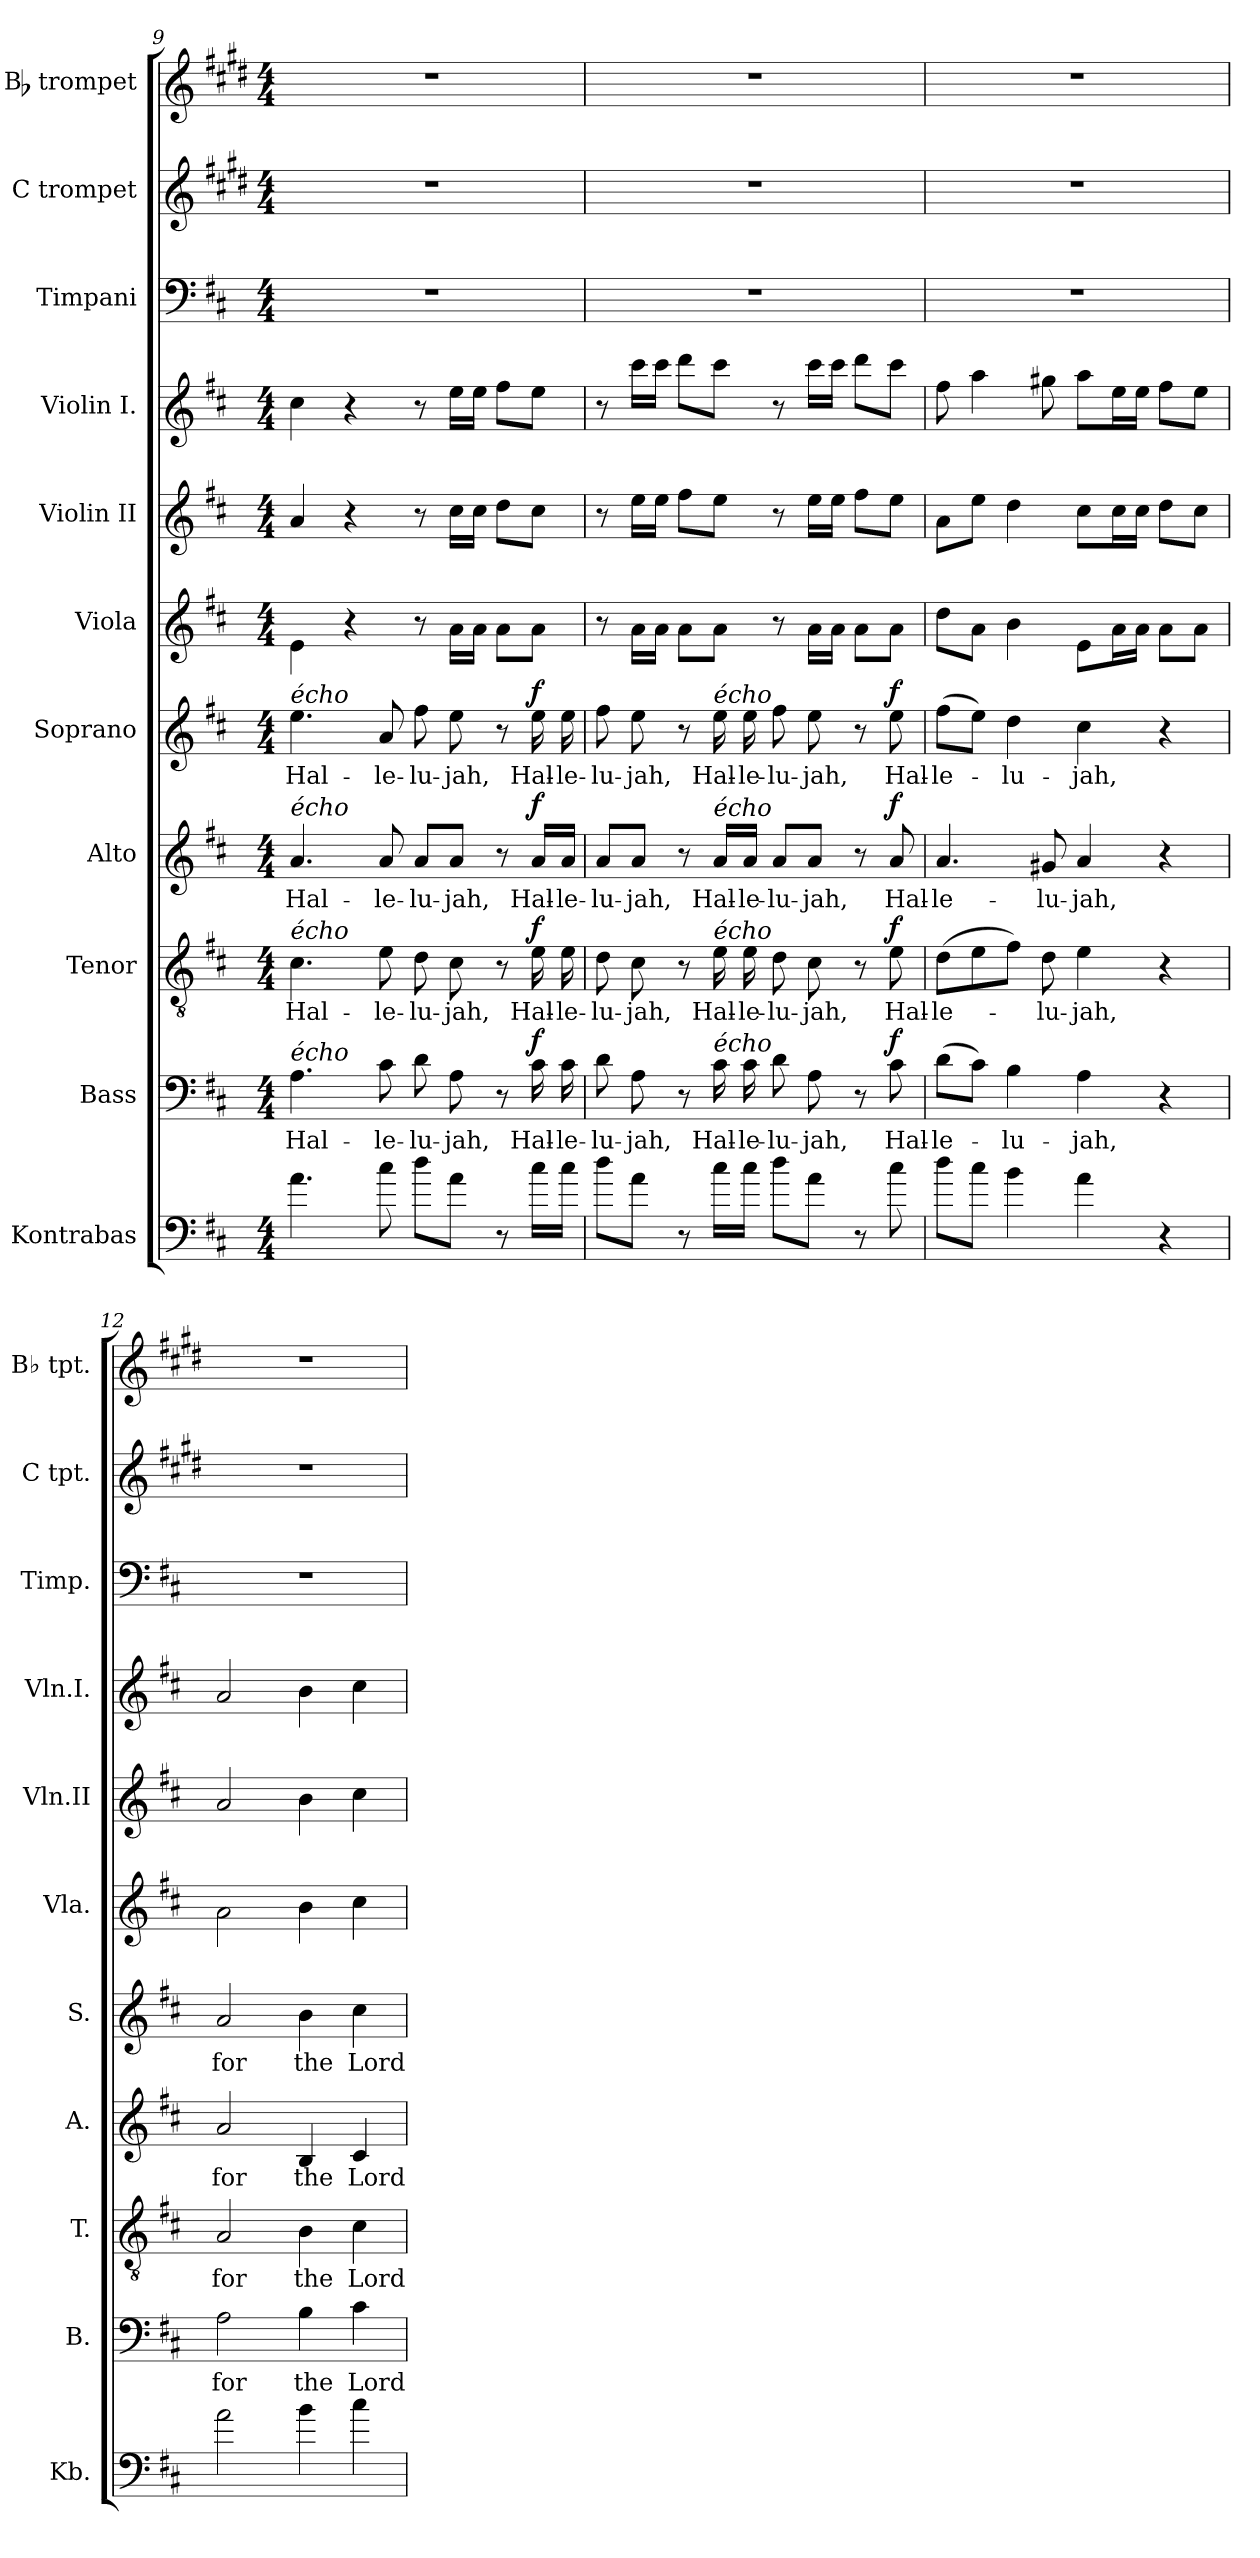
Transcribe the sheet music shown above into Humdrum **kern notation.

**kern	**kern	**text	**dynam	**kern	**text	**dynam	**kern	**text	**dynam	**kern	**text	**dynam	**kern	**kern	**kern	**kern	**kern	**kern
*part11	*part10	*part10	*part10	*part9	*part9	*part9	*part8	*part8	*part8	*part7	*part7	*part7	*part6	*part5	*part4	*part3	*part2	*part1
*staff11	*staff10	*staff10	*staff10	*staff9	*staff9	*staff9	*staff8	*staff8	*staff8	*staff7	*staff7	*staff7	*staff6	*staff5	*staff4	*staff3	*staff2	*staff1
*I"Kontrabas	*I"Bass	*	*	*I"Tenor	*	*	*I"Alto	*	*	*I"Soprano	*	*	*I"Viola	*I"Violin II	*I"Violin I.	*I"Timpani	*I"C trompet	*I"Bb trompet
*I'Kb.	*I'B.	*	*	*I'T.	*	*	*I'A.	*	*	*I'S.	*	*	*I'Vla.	*I'Vln.II	*I'Vln.I.	*I'Timp.	*I'C tpt.	*I'Bb tpt.
*clefF4	*clefF4	*	*	*clefGv2	*	*	*clefG2	*	*	*clefG2	*	*	*clefG2	*clefG2	*clefG2	*clefF4	*clefG2	*clefG2
*ITrd7c12	*	*	*	*	*	*	*	*	*	*	*	*	*	*	*	*	*ITrd1c2	*ITrd1c2
*k[f#c#]	*k[f#c#]	*	*	*k[f#c#]	*	*	*k[f#c#]	*	*	*k[f#c#]	*	*	*k[f#c#]	*k[f#c#]	*k[f#c#]	*k[f#c#]	*k[f#c#]	*k[f#c#]
*M4/4	*M4/4	*	*	*M4/4	*	*	*M4/4	*	*	*M4/4	*	*	*M4/4	*M4/4	*M4/4	*M4/4	*M4/4	*M4/4
=9	=9	=9	=9	=9	=9	=9	=9	=9	=9	=9	=9	=9	=9	=9	=9	=9	=9	=9
!	!	!	!	!	!	!	!	!	!	!LO:TX:a:i:t=écho	!	!	!	!	!	!	!	!
!	!	!	!	!	!	!	!LO:TX:a:i:t=écho	!	!	!	!	!	!	!	!	!	!	!
!	!	!	!	!LO:TX:a:i:t=écho	!	!	!	!	!	!	!	!	!	!	!	!	!	!
!	!LO:TX:a:i:t=écho	!	!	!	!	!	!	!	!	!	!	!	!	!	!	!	!	!
!	!	!LO:LY:b	!	!	!LO:LY:b	!	!	!LO:LY:b	!	!	!LO:LY:b	!	!	!	!	!	!	!
4.A\	4.A\	Hal-	.	4.c#\	Hal-	.	4.a/	Hal-	.	4.ee\	Hal-	.	4e\	4a/	4cc#\	1r	1r	1r
.	.	.	.	.	.	.	.	.	.	.	.	.	4r	4r	4r	.	.	.
!	!	!LO:LY:b	!	!	!LO:LY:b	!	!	!LO:LY:b	!	!	!LO:LY:b	!	!	!	!	!	!	!
8c#\	8c#\	-le-	.	8e\	-le-	.	8a/	-le-	.	8a/	-le-	.	.	.	.	.	.	.
!	!	!LO:LY:b	!	!	!LO:LY:b	!	!	!LO:LY:b	!	!	!LO:LY:b	!	!	!	!	!	!	!
8d\L	8d\	-lu-	.	8d\	-lu-	.	8a/L	-lu-	.	8ff#\	-lu-	.	8r	8r	8r	.	.	.
!	!	!LO:LY:b	!	!	!LO:LY:b	!	!	!LO:LY:b	!	!	!LO:LY:b	!	!	!	!	!	!	!
8A\J	8A\	-jah,	.	8c#\	-jah,	.	8a/J	-jah,	.	8ee\	-jah,	.	16a\LL	16cc#\LL	16ee\LL	.	.	.
.	.	.	.	.	.	.	.	.	.	.	.	.	16a\JJ	16cc#\JJ	16ee\JJ	.	.	.
8r	8r	.	.	8r	.	.	8r	.	.	8r	.	.	8a\L	8dd\L	8ff#\L	.	.	.
!	!	!LO:LY:b	!LO:DY:a	!	!LO:LY:b	!LO:DY:a	!	!LO:LY:b	!LO:DY:a	!	!LO:LY:b	!LO:DY:a	!	!	!	!	!	!
16c#\LL	16c#\	Hal-	f	16e\	Hal-	f	16a/LL	Hal-	f	16ee\	Hal-	f	8a\J	8cc#\J	8ee\J	.	.	.
!	!	!LO:LY:b	!	!	!LO:LY:b	!	!	!LO:LY:b	!	!	!LO:LY:b	!	!	!	!	!	!	!
16c#\JJ	16c#\	-le-	.	16e\	-le-	.	16a/JJ	-le-	.	16ee\	-le-	.	.	.	.	.	.	.
!!LO:PB:g=z
=10	=10	=10	=10	=10	=10	=10	=10	=10	=10	=10	=10	=10	=10	=10	=10	=10	=10	=10
!	!	!LO:LY:b	!	!	!LO:LY:b	!	!	!LO:LY:b	!	!	!LO:LY:b	!	!	!	!	!	!	!
8d\L	8d\	-lu-	.	8d\	-lu-	.	8a/L	-lu-	.	8ff#\	-lu-	.	8r	8r	8r	1r	1r	1r
!	!	!LO:LY:b	!	!	!LO:LY:b	!	!	!LO:LY:b	!	!	!LO:LY:b	!	!	!	!	!	!	!
8A\J	8A\	-jah,	.	8c#\	-jah,	.	8a/J	-jah,	.	8ee\	-jah,	.	16a\LL	16ee\LL	16ccc#\LL	.	.	.
.	.	.	.	.	.	.	.	.	.	.	.	.	16a\JJ	16ee\JJ	16ccc#\JJ	.	.	.
8r	8r	.	.	8r	.	.	8r	.	.	8r	.	.	8a\L	8ff#\L	8ddd\L	.	.	.
!	!	!	!	!	!	!	!	!	!	!LO:TX:a:i:t=écho	!	!	!	!	!	!	!	!
!	!	!	!	!	!	!	!LO:TX:a:i:t=écho	!	!	!	!	!	!	!	!	!	!	!
!	!	!	!	!LO:TX:a:i:t=écho	!	!	!	!	!	!	!	!	!	!	!	!	!	!
!	!LO:TX:a:i:t=écho	!	!	!	!	!	!	!	!	!	!	!	!	!	!	!	!	!
!	!	!LO:LY:b	!	!	!LO:LY:b	!	!	!LO:LY:b	!	!	!LO:LY:b	!	!	!	!	!	!	!
16c#\LL	16c#\	Hal-	.	16e\	Hal-	.	16a/LL	Hal-	.	16ee\	Hal-	.	8a\J	8ee\J	8ccc#\J	.	.	.
!	!	!LO:LY:b	!	!	!LO:LY:b	!	!	!LO:LY:b	!	!	!LO:LY:b	!	!	!	!	!	!	!
16c#\JJ	16c#\	-le-	.	16e\	-le-	.	16a/JJ	-le-	.	16ee\	-le-	.	.	.	.	.	.	.
!	!	!LO:LY:b	!	!	!LO:LY:b	!	!	!LO:LY:b	!	!	!LO:LY:b	!	!	!	!	!	!	!
8d\L	8d\	-lu-	.	8d\	-lu-	.	8a/L	-lu-	.	8ff#\	-lu-	.	8r	8r	8r	.	.	.
!	!	!LO:LY:b	!	!	!LO:LY:b	!	!	!LO:LY:b	!	!	!LO:LY:b	!	!	!	!	!	!	!
8A\J	8A\	-jah,	.	8c#\	-jah,	.	8a/J	-jah,	.	8ee\	-jah,	.	16a\LL	16ee\LL	16ccc#\LL	.	.	.
.	.	.	.	.	.	.	.	.	.	.	.	.	16a\JJ	16ee\JJ	16ccc#\JJ	.	.	.
8r	8r	.	.	8r	.	.	8r	.	.	8r	.	.	8a\L	8ff#\L	8ddd\L	.	.	.
!	!	!LO:LY:b	!LO:DY:a	!	!LO:LY:b	!LO:DY:a	!	!LO:LY:b	!LO:DY:a	!	!LO:LY:b	!LO:DY:a	!	!	!	!	!	!
8c#\	8c#\	Hal-	f	8e\	Hal-	f	8a/	Hal-	f	8ee\	Hal-	f	8a\J	8ee\J	8ccc#\J	.	.	.
=11	=11	=11	=11	=11	=11	=11	=11	=11	=11	=11	=11	=11	=11	=11	=11	=11	=11	=11
!	!	!LO:LY:b	!	!	!LO:LY:b	!	!	!LO:LY:b	!	!	!LO:LY:b	!	!	!	!	!	!	!
8d\L	(8d\L	-le-	.	(8d\L	-le-	.	4.a/	-le-	.	(8ff#\L	-le-	.	8dd\L	8a\L	8ff#\	1r	1r	1r
8c#\J	8c#\J)	.	.	8e\	.	.	.	.	.	8ee\J)	.	.	8a\J	8ee\J	4aa\	.	.	.
!	!	!LO:LY:b	!	!	!	!	!	!	!	!	!LO:LY:b	!	!	!	!	!	!	!
4B\	4B\	-lu-	.	8f#\J)	.	.	.	.	.	4dd\	-lu-	.	4b\	4dd\	.	.	.	.
!	!	!	!	!	!LO:LY:b	!	!	!LO:LY:b	!	!	!	!	!	!	!	!	!	!
.	.	.	.	8d\	-lu-	.	8g#X/	-lu-	.	.	.	.	.	.	8gg#X\	.	.	.
!	!	!LO:LY:b	!	!	!LO:LY:b	!	!	!LO:LY:b	!	!	!LO:LY:b	!	!	!	!	!	!	!
4A\	4A\	-jah,	.	4e\	-jah,	.	4a/	-jah,	.	4cc#\	-jah,	.	8e\L	8cc#\L	8aa\L	.	.	.
.	.	.	.	.	.	.	.	.	.	.	.	.	16a\L	16cc#\L	16ee\L	.	.	.
.	.	.	.	.	.	.	.	.	.	.	.	.	16a\JJ	16cc#\JJ	16ee\JJ	.	.	.
4r	4r	.	.	4r	.	.	4r	.	.	4r	.	.	8a\L	8dd\L	8ff#\L	.	.	.
.	.	.	.	.	.	.	.	.	.	.	.	.	8a\J	8cc#\J	8ee\J	.	.	.
=12	=12	=12	=12	=12	=12	=12	=12	=12	=12	=12	=12	=12	=12	=12	=12	=12	=12	=12
!	!	!LO:LY:b	!	!	!LO:LY:b	!	!	!LO:LY:b	!	!	!LO:LY:b	!	!	!	!	!	!	!
2A\	2A\	for	.	2A/	for	.	2a/	for	.	2a/	for	.	2a\	2a/	2a/	1r	1r	1r
!	!	!LO:LY:b	!	!	!LO:LY:b	!	!	!LO:LY:b	!	!	!LO:LY:b	!	!	!	!	!	!	!
4B\	4B\	the	.	4B\	the	.	4B/	the	.	4b\	the	.	4b\	4b\	4b\	.	.	.
!	!	!LO:LY:b	!	!	!LO:LY:b	!	!	!LO:LY:b	!	!	!LO:LY:b	!	!	!	!	!	!	!
4c#\	4c#\	Lord	.	4c#\	Lord	.	4c#/	Lord	.	4cc#\	Lord	.	4cc#\	4cc#\	4cc#\	.	.	.
=	=	=	=	=	=	=	=	=	=	=	=	=	=	=	=	=	=	=
*-	*-	*-	*-	*-	*-	*-	*-	*-	*-	*-	*-	*-	*-	*-	*-	*-	*-	*-
